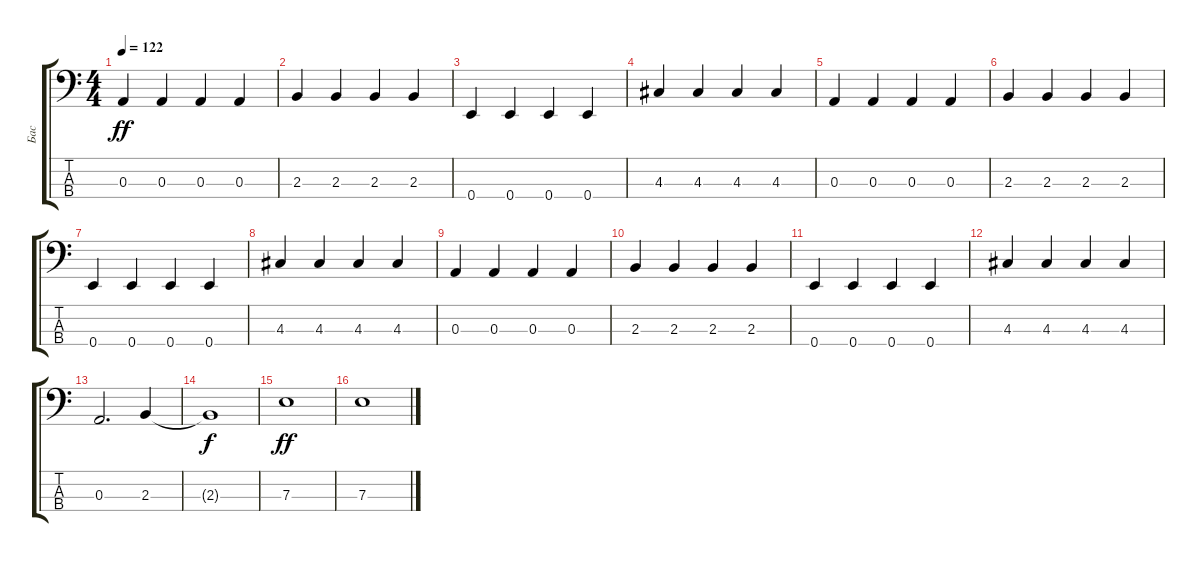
\track ("Бас" "Бас") {instrument electricbassfinger}
\staff {score tabs}
\tuning (G2 D2 A1 E1) {hide}
\ts (4 4)
\tempo 122
\clef f4
\ks c
0.3.4{dy ff} 0.3.4 0.3.4 0.3.4 |
2.3.4 2.3.4 2.3.4 2.3.4 |
0.4.4 0.4.4 0.4.4 0.4.4 |
4.3.4 4.3.4 4.3.4 4.3.4 |
0.3.4 0.3.4 0.3.4 0.3.4 |
2.3.4 2.3.4 2.3.4 2.3.4 |
0.4.4 0.4.4 0.4.4 0.4.4 |
4.3.4 4.3.4 4.3.4 4.3.4 |
0.3.4 0.3.4 0.3.4 0.3.4 |
2.3.4 2.3.4 2.3.4 2.3.4 |
0.4.4 0.4.4 0.4.4 0.4.4 |
4.3.4 4.3.4 4.3.4 4.3.4 |
0.3.2{d} 2.3.4 |
2.3{t}.1{dy f} |
7.3.1{dy ff} |
7.3.1
